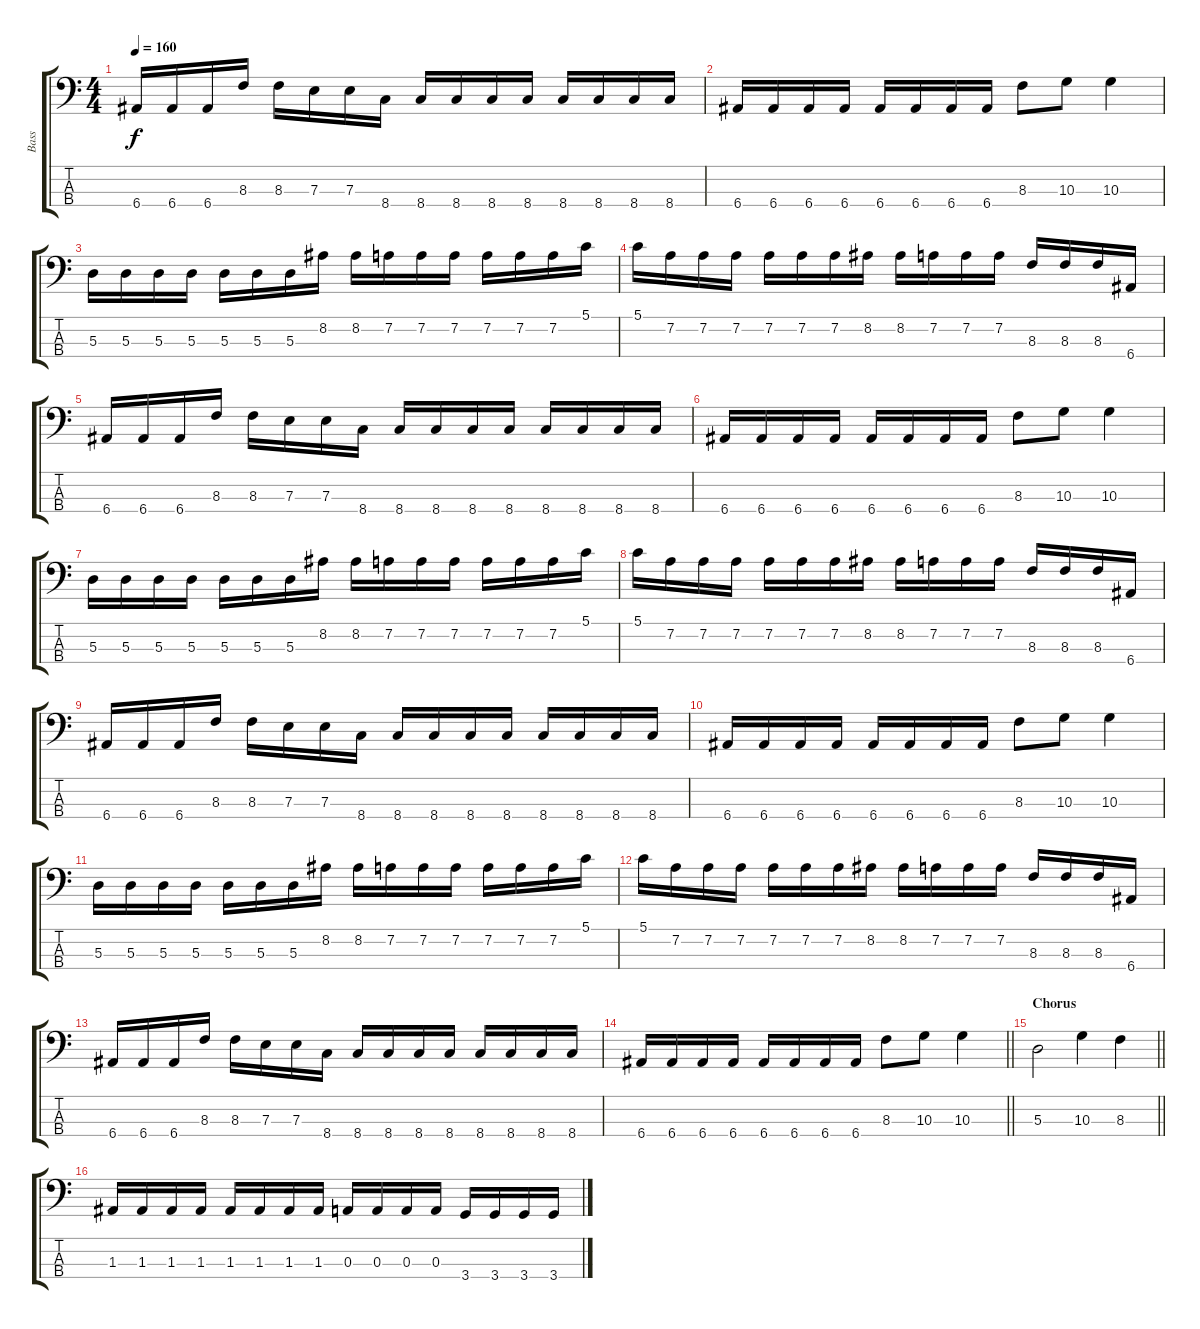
\track ("Bass" "Bass") {instrument electricbassfinger}
\staff {score tabs}
\tuning (G2 D2 A1 E1) {hide}
\ts (4 4)
\tempo 160
\clef f4
\ks c
6.4.16{dy f} 6.4.16 6.4.16 8.3.16 8.3.16 7.3.16 7.3.16 8.4.16 8.4.16 8.4.16 8.4.16 8.4.16 8.4.16 8.4.16 8.4.16 8.4.16 |
6.4.16 6.4.16 6.4.16 6.4.16 6.4.16 6.4.16 6.4.16 6.4.16 8.3.8 10.3.8 10.3.4 |
5.3.16 5.3.16 5.3.16 5.3.16 5.3.16 5.3.16 5.3.16 8.2.16 8.2.16 7.2.16 7.2.16 7.2.16 7.2.16 7.2.16 7.2.16 5.1.16 |
5.1.16 7.2.16 7.2.16 7.2.16 7.2.16 7.2.16 7.2.16 8.2.16 8.2.16 7.2.16 7.2.16 7.2.16 8.3.16 8.3.16 8.3.16 6.4.16 |
6.4.16 6.4.16 6.4.16 8.3.16 8.3.16 7.3.16 7.3.16 8.4.16 8.4.16 8.4.16 8.4.16 8.4.16 8.4.16 8.4.16 8.4.16 8.4.16 |
6.4.16 6.4.16 6.4.16 6.4.16 6.4.16 6.4.16 6.4.16 6.4.16 8.3.8 10.3.8 10.3.4 |
5.3.16 5.3.16 5.3.16 5.3.16 5.3.16 5.3.16 5.3.16 8.2.16 8.2.16 7.2.16 7.2.16 7.2.16 7.2.16 7.2.16 7.2.16 5.1.16 |
5.1.16 7.2.16 7.2.16 7.2.16 7.2.16 7.2.16 7.2.16 8.2.16 8.2.16 7.2.16 7.2.16 7.2.16 8.3.16 8.3.16 8.3.16 6.4.16 |
6.4.16 6.4.16 6.4.16 8.3.16 8.3.16 7.3.16 7.3.16 8.4.16 8.4.16 8.4.16 8.4.16 8.4.16 8.4.16 8.4.16 8.4.16 8.4.16 |
6.4.16 6.4.16 6.4.16 6.4.16 6.4.16 6.4.16 6.4.16 6.4.16 8.3.8 10.3.8 10.3.4 |
5.3.16 5.3.16 5.3.16 5.3.16 5.3.16 5.3.16 5.3.16 8.2.16 8.2.16 7.2.16 7.2.16 7.2.16 7.2.16 7.2.16 7.2.16 5.1.16 |
5.1.16 7.2.16 7.2.16 7.2.16 7.2.16 7.2.16 7.2.16 8.2.16 8.2.16 7.2.16 7.2.16 7.2.16 8.3.16 8.3.16 8.3.16 6.4.16 |
6.4.16 6.4.16 6.4.16 8.3.16 8.3.16 7.3.16 7.3.16 8.4.16 8.4.16 8.4.16 8.4.16 8.4.16 8.4.16 8.4.16 8.4.16 8.4.16 |
\barLineRight lightlight
6.4.16 6.4.16 6.4.16 6.4.16 6.4.16 6.4.16 6.4.16 6.4.16 8.3.8 10.3.8 10.3.4 |
\section ("" "Chorus")
\barLineRight lightlight
5.3.2 10.3.4 8.3.4 |
1.3.16 1.3.16 1.3.16 1.3.16 1.3.16 1.3.16 1.3.16 1.3.16 0.3.16 0.3.16 0.3.16 0.3.16 3.4.16 3.4.16 3.4.16 3.4.16
